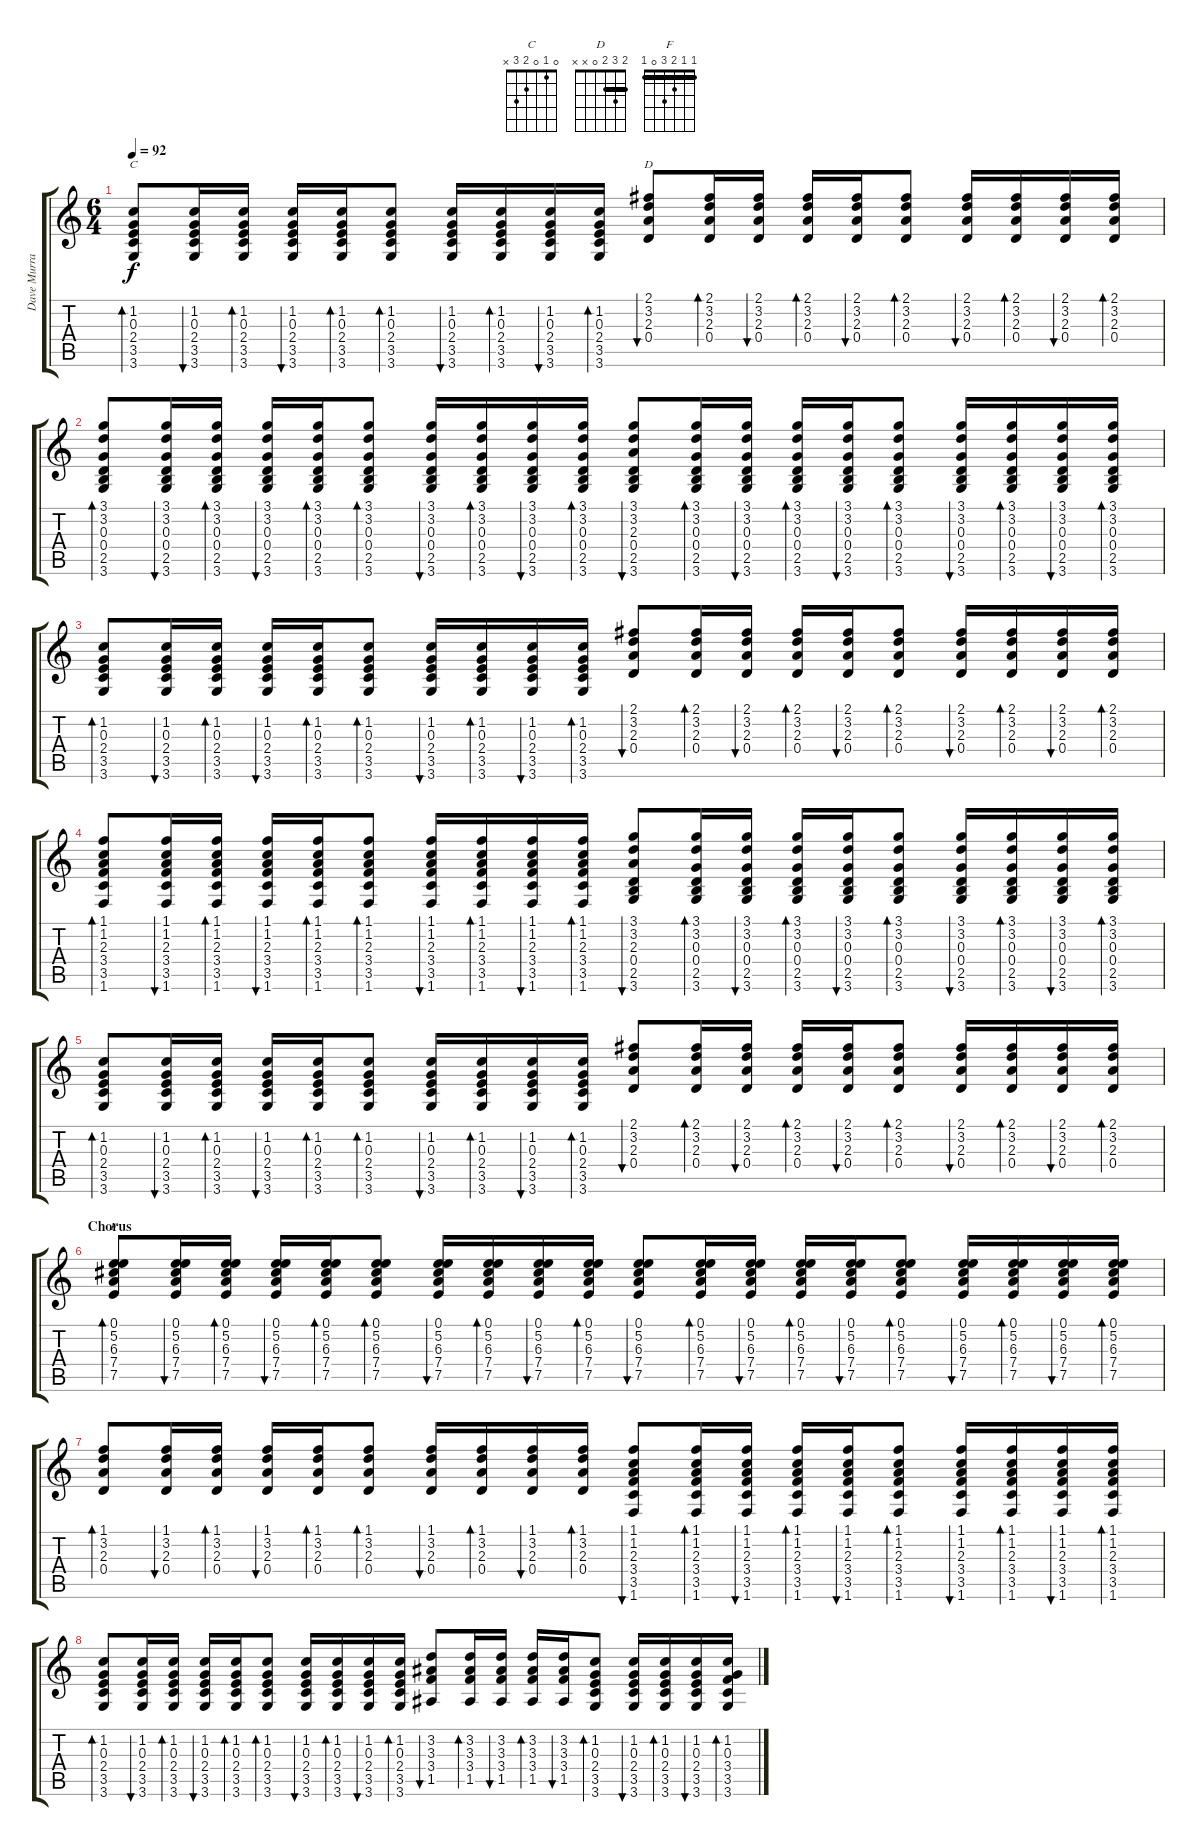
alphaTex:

\track ("Dave Murray" "Dave Murra") {instrument acousticguitarsteel}
\staff {score tabs}
\tuning (E4 B3 G3 D3 A2 E2) {hide}
\chord ("C" 0 1 0 2 3 x)
\chord ("D" 2 3 2 0 x x) {barre 2}
\chord ("F" 1 1 2 3 0 1) {barre 1}
\ts (6 4)
\tempo 92
\clef g2
\ks c
(1.2 0.3 2.4 3.5 3.6).8{bd 60 ch "C" dy f} (1.2 0.3 2.4 3.5 3.6).16{bu 60} (1.2 0.3 2.4 3.5 3.6).16{bd 60} (1.2 0.3 2.4 3.5 3.6).16{bu 60} (1.2 0.3 2.4 3.5 3.6).16{bd 60} (1.2 0.3 2.4 3.5 3.6).8{bd 60} (1.2 0.3 2.4 3.5 3.6).16{bu 60} (1.2 0.3 2.4 3.5 3.6).16{bd 60} (1.2 0.3 2.4 3.5 3.6).16{bu 60} (1.2 0.3 2.4 3.5 3.6).16{bd 60} (2.1 3.2 2.3 0.4).8{bu 60 ch "D"} (2.1 3.2 2.3 0.4).16{bd 60} (2.1 3.2 2.3 0.4).16{bu 60} (2.1 3.2 2.3 0.4).16{bd 60} (2.1 3.2 2.3 0.4).16{bu 60} (2.1 3.2 2.3 0.4).8{bd 60} (2.1 3.2 2.3 0.4).16{bu 60} (2.1 3.2 2.3 0.4).16{bd 60} (2.1 3.2 2.3 0.4).16{bu 60} (2.1 3.2 2.3 0.4).16{bd 60} |
(3.1 3.2 0.3 0.4 2.5 3.6).8{bd 60} (3.1 3.2 0.3 0.4 2.5 3.6).16{bu 60} (3.1 3.2 0.3 0.4 2.5 3.6).16{bd 60} (3.1 3.2 0.3 0.4 2.5 3.6).16{bu 60} (3.1 3.2 0.3 0.4 2.5 3.6).16{bd 60} (3.1 3.2 0.3 0.4 2.5 3.6).8{bd 60} (3.1 3.2 0.3 0.4 2.5 3.6).16{bu 60} (3.1 3.2 0.3 0.4 2.5 3.6).16{bd 60} (3.1 3.2 0.3 0.4 2.5 3.6).16{bu 60} (3.1 3.2 0.3 0.4 2.5 3.6).16{bd 60} (3.1 3.2 2.3 0.4 2.5 3.6).8{bu 60} (3.1 3.2 0.3 0.4 2.5 3.6).16{bd 60} (3.1 3.2 0.3 0.4 2.5 3.6).16{bu 60} (3.1 3.2 0.3 0.4 2.5 3.6).16{bd 60} (3.1 3.2 0.3 0.4 2.5 3.6).16{bu 60} (3.1 3.2 0.3 0.4 2.5 3.6).8{bd 60} (3.1 3.2 0.3 0.4 2.5 3.6).16{bu 60} (3.1 3.2 0.3 0.4 2.5 3.6).16{bd 60} (3.1 3.2 0.3 0.4 2.5 3.6).16{bu 60} (3.1 3.2 0.3 0.4 2.5 3.6).16{bd 60} |
(1.2 0.3 2.4 3.5 3.6).8{bd 60} (1.2 0.3 2.4 3.5 3.6).16{bu 60} (1.2 0.3 2.4 3.5 3.6).16{bd 60} (1.2 0.3 2.4 3.5 3.6).16{bu 60} (1.2 0.3 2.4 3.5 3.6).16{bd 60} (1.2 0.3 2.4 3.5 3.6).8{bd 60} (1.2 0.3 2.4 3.5 3.6).16{bu 60} (1.2 0.3 2.4 3.5 3.6).16{bd 60} (1.2 0.3 2.4 3.5 3.6).16{bu 60} (1.2 0.3 2.4 3.5 3.6).16{bd 60} (2.1 3.2 2.3 0.4).8{bu 60} (2.1 3.2 2.3 0.4).16{bd 60} (2.1 3.2 2.3 0.4).16{bu 60} (2.1 3.2 2.3 0.4).16{bd 60} (2.1 3.2 2.3 0.4).16{bu 60} (2.1 3.2 2.3 0.4).8{bd 60} (2.1 3.2 2.3 0.4).16{bu 60} (2.1 3.2 2.3 0.4).16{bd 60} (2.1 3.2 2.3 0.4).16{bu 60} (2.1 3.2 2.3 0.4).16{bd 60} |
(1.1 1.2 2.3 3.4 3.5 1.6).8{bd 60} (1.1 1.2 2.3 3.4 3.5 1.6).16{bu 60} (1.1 1.2 2.3 3.4 3.5 1.6).16{bd 60} (1.1 1.2 2.3 3.4 3.5 1.6).16{bu 60} (1.1 1.2 2.3 3.4 3.5 1.6).16{bd 60} (1.1 1.2 2.3 3.4 3.5 1.6).8{bd 60} (1.1 1.2 2.3 3.4 3.5 1.6).16{bu 60} (1.1 1.2 2.3 3.4 3.5 1.6).16{bd 60} (1.1 1.2 2.3 3.4 3.5 1.6).16{bu 60} (1.1 1.2 2.3 3.4 3.5 1.6).16{bd 60} (3.1 3.2 2.3 0.4 2.5 3.6).8{bu 60} (3.1 3.2 0.3 0.4 2.5 3.6).16{bd 60} (3.1 3.2 0.3 0.4 2.5 3.6).16{bu 60} (3.1 3.2 0.3 0.4 2.5 3.6).16{bd 60} (3.1 3.2 0.3 0.4 2.5 3.6).16{bu 60} (3.1 3.2 0.3 0.4 2.5 3.6).8{bd 60} (3.1 3.2 0.3 0.4 2.5 3.6).16{bu 60} (3.1 3.2 0.3 0.4 2.5 3.6).16{bd 60} (3.1 3.2 0.3 0.4 2.5 3.6).16{bu 60} (3.1 3.2 0.3 0.4 2.5 3.6).16{bd 60} |
(1.2 0.3 2.4 3.5 3.6).8{bd 60} (1.2 0.3 2.4 3.5 3.6).16{bu 60} (1.2 0.3 2.4 3.5 3.6).16{bd 60} (1.2 0.3 2.4 3.5 3.6).16{bu 60} (1.2 0.3 2.4 3.5 3.6).16{bd 60} (1.2 0.3 2.4 3.5 3.6).8{bd 60} (1.2 0.3 2.4 3.5 3.6).16{bu 60} (1.2 0.3 2.4 3.5 3.6).16{bd 60} (1.2 0.3 2.4 3.5 3.6).16{bu 60} (1.2 0.3 2.4 3.5 3.6).16{bd 60} (2.1 3.2 2.3 0.4).8{bu 60} (2.1 3.2 2.3 0.4).16{bd 60} (2.1 3.2 2.3 0.4).16{bu 60} (2.1 3.2 2.3 0.4).16{bd 60} (2.1 3.2 2.3 0.4).16{bu 60} (2.1 3.2 2.3 0.4).8{bd 60} (2.1 3.2 2.3 0.4).16{bu 60} (2.1 3.2 2.3 0.4).16{bd 60} (2.1 3.2 2.3 0.4).16{bu 60} (2.1 3.2 2.3 0.4).16{bd 60} |
\section ("" "Chorus")
(0.1 5.2 6.3 7.4 7.5).8{bd 60 ch "F"} (0.1 5.2 6.3 7.4 7.5).16{bu 60} (0.1 5.2 6.3 7.4 7.5).16{bd 60} (0.1 5.2 6.3 7.4 7.5).16{bu 60} (0.1 5.2 6.3 7.4 7.5).16{bd 60} (0.1 5.2 6.3 7.4 7.5).8{bd 60} (0.1 5.2 6.3 7.4 7.5).16{bu 60} (0.1 5.2 6.3 7.4 7.5).16{bd 60} (0.1 5.2 6.3 7.4 7.5).16{bu 60} (0.1 5.2 6.3 7.4 7.5).16{bd 60} (0.1 5.2 6.3 7.4 7.5).8{bu 60} (0.1 5.2 6.3 7.4 7.5).16{bd 60} (0.1 5.2 6.3 7.4 7.5).16{bu 60} (0.1 5.2 6.3 7.4 7.5).16{bd 60} (0.1 5.2 6.3 7.4 7.5).16{bu 60} (0.1 5.2 6.3 7.4 7.5).8{bd 60} (0.1 5.2 6.3 7.4 7.5).16{bu 60} (0.1 5.2 6.3 7.4 7.5).16{bd 60} (0.1 5.2 6.3 7.4 7.5).16{bu 60} (0.1 5.2 6.3 7.4 7.5).16{bd 60} |
(1.1 3.2 2.3 0.4).8{bd 60} (1.1 3.2 2.3 0.4).16{bu 60} (1.1 3.2 2.3 0.4).16{bd 60} (1.1 3.2 2.3 0.4).16{bu 60} (1.1 3.2 2.3 0.4).16{bd 60} (1.1 3.2 2.3 0.4).8{bd 60} (1.1 3.2 2.3 0.4).16{bu 60} (1.1 3.2 2.3 0.4).16{bd 60} (1.1 3.2 2.3 0.4).16{bu 60} (1.1 3.2 2.3 0.4).16{bd 60} (1.1 1.2 2.3 3.4 3.5 1.6).8{bu 60} (1.1 1.2 2.3 3.4 3.5 1.6).16{bd 60} (1.1 1.2 2.3 3.4 3.5 1.6).16{bu 60} (1.1 1.2 2.3 3.4 3.5 1.6).16{bd 60} (1.1 1.2 2.3 3.4 3.5 1.6).16{bu 60} (1.1 1.2 2.3 3.4 3.5 1.6).8{bd 60} (1.1 1.2 2.3 3.4 3.5 1.6).16{bu 60} (1.1 1.2 2.3 3.4 3.5 1.6).16{bd 60} (1.1 1.2 2.3 3.4 3.5 1.6).16{bu 60} (1.1 1.2 2.3 3.4 3.5 1.6).16{bd 60} |
(1.2 0.3 2.4 3.5 3.6).8{bd 60} (1.2 0.3 2.4 3.5 3.6).16{bu 60} (1.2 0.3 2.4 3.5 3.6).16{bd 60} (1.2 0.3 2.4 3.5 3.6).16{bu 60} (1.2 0.3 2.4 3.5 3.6).16{bd 60} (1.2 0.3 2.4 3.5 3.6).8{bd 60} (1.2 0.3 2.4 3.5 3.6).16{bu 60} (1.2 0.3 2.4 3.5 3.6).16{bd 60} (1.2 0.3 2.4 3.5 3.6).16{bu 60} (1.2 0.3 2.4 3.5 3.6).16{bd 60} (3.2 3.3 3.4 1.5).8{bu 60} (3.2 3.3 3.4 1.5).16{bd 60} (3.2 3.3 3.4 1.5).16{bu 60} (3.2 3.3 3.4 1.5).16{bd 60} (3.2 3.3 3.4 1.5).16{bu 60} (1.2 0.3 2.4 3.5 3.6).8{bd 60} (1.2 0.3 2.4 3.5 3.6).16{bu 60} (1.2 0.3 2.4 3.5 3.6).16{bd 60} (1.2 0.3 2.4 3.5 3.6).16{bu 60} (1.2 0.3 3.4 3.5 3.6).16{bd 60}
